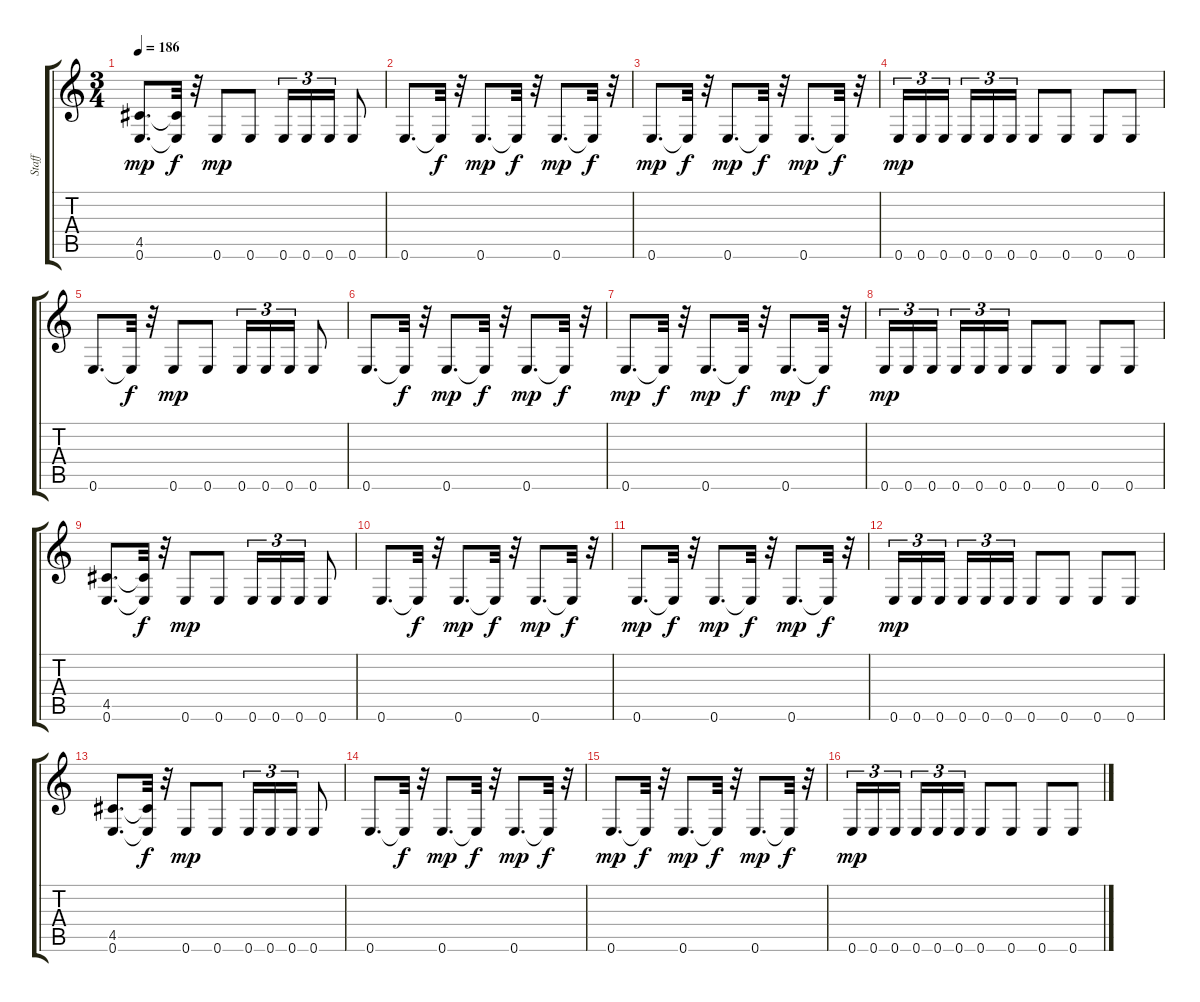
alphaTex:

\track ("Staff" "Staff") {instrument acousticguitarsteel}
\staff {score tabs}
\tuning (E4 B3 G3 D3 A2 E2) {hide}
\ts (3 4)
\tempo 186
\clef g2
\ks c
(4.5 0.6).8{d dy mp} (4.5{t} 0.6{t}).32{dy f} r.32 0.6.8{dy mp} 0.6.8 0.6.16{tu (3 2)} 0.6.16{tu (3 2)} 0.6.16{tu (3 2)} 0.6.8 |
0.6.8{d} 0.6{t}.32{dy f} r.32 0.6.8{d dy mp} 0.6{t}.32{dy f} r.32 0.6.8{d dy mp} 0.6{t}.32{dy f} r.32 |
0.6.8{d dy mp} 0.6{t}.32{dy f} r.32 0.6.8{d dy mp} 0.6{t}.32{dy f} r.32 0.6.8{d dy mp} 0.6{t}.32{dy f} r.32 |
0.6.16{tu (3 2) dy mp} 0.6.16{tu (3 2)} 0.6.16{tu (3 2) beam splitsecondary} 0.6.16{tu (3 2)} 0.6.16{tu (3 2)} 0.6.16{tu (3 2)} 0.6.8 0.6.8 0.6.8 0.6.8 |
0.6.8{d} 0.6{t}.32{dy f} r.32 0.6.8{dy mp} 0.6.8 0.6.16{tu (3 2)} 0.6.16{tu (3 2)} 0.6.16{tu (3 2)} 0.6.8 |
0.6.8{d} 0.6{t}.32{dy f} r.32 0.6.8{d dy mp} 0.6{t}.32{dy f} r.32 0.6.8{d dy mp} 0.6{t}.32{dy f} r.32 |
0.6.8{d dy mp} 0.6{t}.32{dy f} r.32 0.6.8{d dy mp} 0.6{t}.32{dy f} r.32 0.6.8{d dy mp} 0.6{t}.32{dy f} r.32 |
0.6.16{tu (3 2) dy mp} 0.6.16{tu (3 2)} 0.6.16{tu (3 2) beam splitsecondary} 0.6.16{tu (3 2)} 0.6.16{tu (3 2)} 0.6.16{tu (3 2)} 0.6.8 0.6.8 0.6.8 0.6.8 |
(4.5 0.6).8{d} (4.5{t} 0.6{t}).32{dy f} r.32 0.6.8{dy mp} 0.6.8 0.6.16{tu (3 2)} 0.6.16{tu (3 2)} 0.6.16{tu (3 2)} 0.6.8 |
0.6.8{d} 0.6{t}.32{dy f} r.32 0.6.8{d dy mp} 0.6{t}.32{dy f} r.32 0.6.8{d dy mp} 0.6{t}.32{dy f} r.32 |
0.6.8{d dy mp} 0.6{t}.32{dy f} r.32 0.6.8{d dy mp} 0.6{t}.32{dy f} r.32 0.6.8{d dy mp} 0.6{t}.32{dy f} r.32 |
0.6.16{tu (3 2) dy mp} 0.6.16{tu (3 2)} 0.6.16{tu (3 2) beam splitsecondary} 0.6.16{tu (3 2)} 0.6.16{tu (3 2)} 0.6.16{tu (3 2)} 0.6.8 0.6.8 0.6.8 0.6.8 |
(4.5 0.6).8{d} (4.5{t} 0.6{t}).32{dy f} r.32 0.6.8{dy mp} 0.6.8 0.6.16{tu (3 2)} 0.6.16{tu (3 2)} 0.6.16{tu (3 2)} 0.6.8 |
0.6.8{d} 0.6{t}.32{dy f} r.32 0.6.8{d dy mp} 0.6{t}.32{dy f} r.32 0.6.8{d dy mp} 0.6{t}.32{dy f} r.32 |
0.6.8{d dy mp} 0.6{t}.32{dy f} r.32 0.6.8{d dy mp} 0.6{t}.32{dy f} r.32 0.6.8{d dy mp} 0.6{t}.32{dy f} r.32 |
0.6.16{tu (3 2) dy mp} 0.6.16{tu (3 2)} 0.6.16{tu (3 2) beam splitsecondary} 0.6.16{tu (3 2)} 0.6.16{tu (3 2)} 0.6.16{tu (3 2)} 0.6.8 0.6.8 0.6.8 0.6.8
